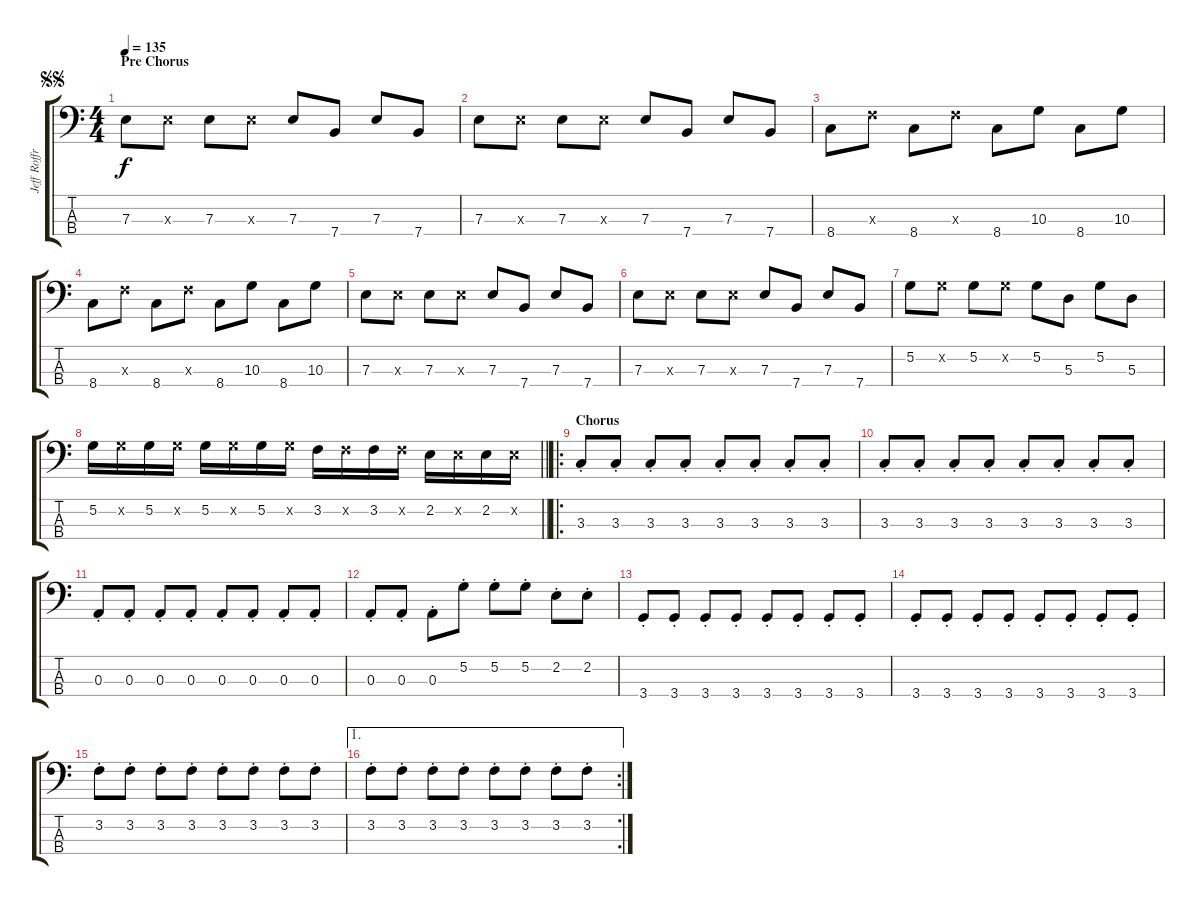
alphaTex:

\track ("Jeff Roffredo - Stand up Bass" "Jeff Roffr") {instrument electricbassfinger}
\staff {score tabs}
\tuning (G2 D2 A1 E1) {hide}
\ts (4 4)
\section ("" "Pre Chorus")
\jump segnosegno
\tempo 135
\clef f4
\ks c
7.3.8{dy f} 7.3{x}.8 7.3.8 7.3{x}.8 7.3.8 7.4.8 7.3.8 7.4.8 |
7.3.8 7.3{x}.8 7.3.8 7.3{x}.8 7.3.8 7.4.8 7.3.8 7.4.8 |
8.4.8 8.3{x}.8 8.4.8 8.3{x}.8 8.4.8 10.3.8 8.4.8 10.3.8 |
8.4.8 8.3{x}.8 8.4.8 8.3{x}.8 8.4.8 10.3.8 8.4.8 10.3.8 |
7.3.8 7.3{x}.8 7.3.8 7.3{x}.8 7.3.8 7.4.8 7.3.8 7.4.8 |
7.3.8 7.3{x}.8 7.3.8 7.3{x}.8 7.3.8 7.4.8 7.3.8 7.4.8 |
5.2.8 5.2{x}.8 5.2.8 5.2{x}.8 5.2.8 5.3.8 5.2.8 5.3.8 |
\barLineRight lightlight
5.2.16 5.2{x}.16 5.2.16 5.2{x}.16 5.2.16 5.2{x}.16 5.2.16 5.2{x}.16 3.2.16 3.2{x}.16 3.2.16 3.2{x}.16 2.2.16 2.2{x}.16 2.2.16 2.2{x}.16 |
\ro
\section ("" "Chorus")
3.3{st}.8 3.3{st}.8 3.3{st}.8 3.3{st}.8 3.3{st}.8 3.3{st}.8 3.3{st}.8 3.3{st}.8 |
3.3{st}.8 3.3{st}.8 3.3{st}.8 3.3{st}.8 3.3{st}.8 3.3{st}.8 3.3{st}.8 3.3{st}.8 |
0.3{st}.8 0.3{st}.8 0.3{st}.8 0.3{st}.8 0.3{st}.8 0.3{st}.8 0.3{st}.8 0.3{st}.8 |
0.3{st}.8 0.3{st}.8 0.3{st}.8 5.2{st}.8 5.2{st}.8 5.2{st}.8 2.2{st}.8 2.2{st}.8 |
3.4{st}.8 3.4{st}.8 3.4{st}.8 3.4{st}.8 3.4{st}.8 3.4{st}.8 3.4{st}.8 3.4{st}.8 |
3.4{st}.8 3.4{st}.8 3.4{st}.8 3.4{st}.8 3.4{st}.8 3.4{st}.8 3.4{st}.8 3.4{st}.8 |
3.2{st}.8 3.2{st}.8 3.2{st}.8 3.2{st}.8 3.2{st}.8 3.2{st}.8 3.2{st}.8 3.2{st}.8 |
\ae 1
\rc 2
3.2{st}.8 3.2{st}.8 3.2{st}.8 3.2{st}.8 3.2{st}.8 3.2{st}.8 3.2{st}.8 3.2{st}.8
